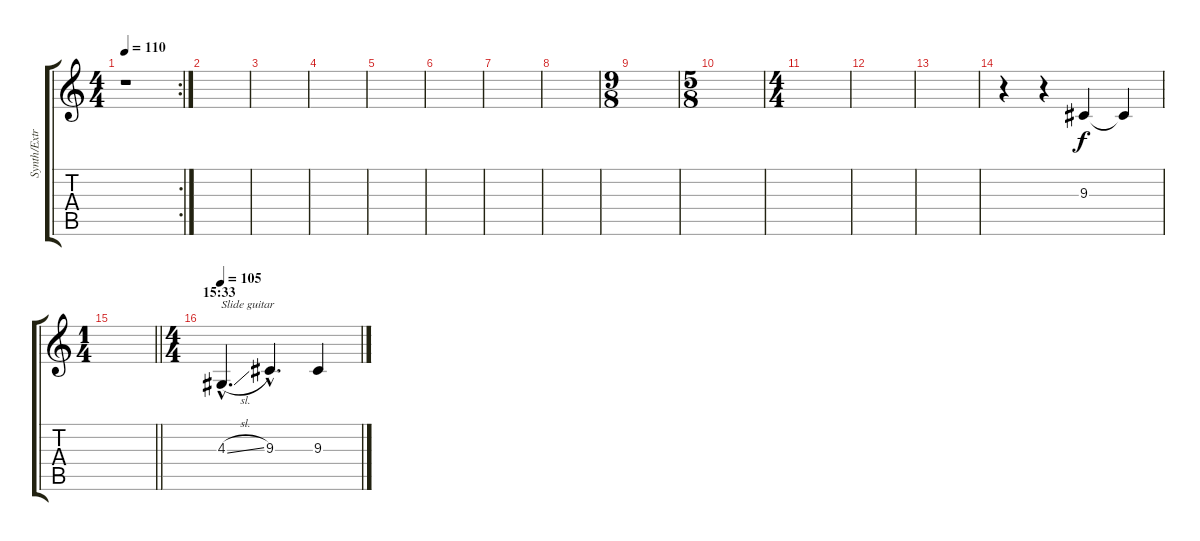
\track ("Synth/Extra Guitar II/Vocals" "Synth/Extr") {instrument lead2sawtooth}
\staff {score tabs}
\tuning (Db4 Ab3 E3 B2 Gb2 Db2) {hide}
\rc 2
\ts (4 4)
\tempo 110
\clef g2
\ks c
r.1{dy f} |
|
|
|
|
|
|
|
\ts (9 8)
|
\ts (5 8)
|
\ts (4 4)
|
|
|
r.4 r.4 9.3.4{volume 13 instrument reversecymbal} 9.3{t}.4 |
\ts (1 4)
\barLineRight lightlight
|
\ts (4 4)
\section ("" "15:33")
\tempo 105
4.3{sl hac}.4{d txt "Slide guitar" volume 12 instrument electricguitarclean} 9.3{hac}.4{d} 9.3{sl}.4
